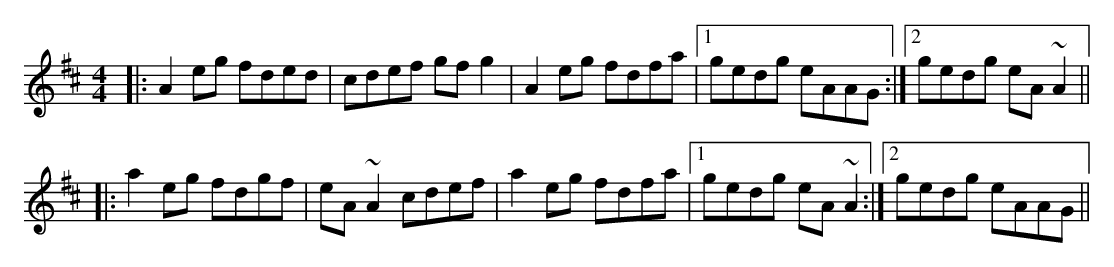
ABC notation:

X:1
M:4/4
K:Amix
|:A2eg fded|cdef gf g2|A2eg fdfa|1 gedg eAAG:|2 gedg eA ~A2||
|:a2eg fdgf|eA ~A2 cdef|a2eg fdfa|1 gedg eA ~A2:|2 gedg eAAG||
